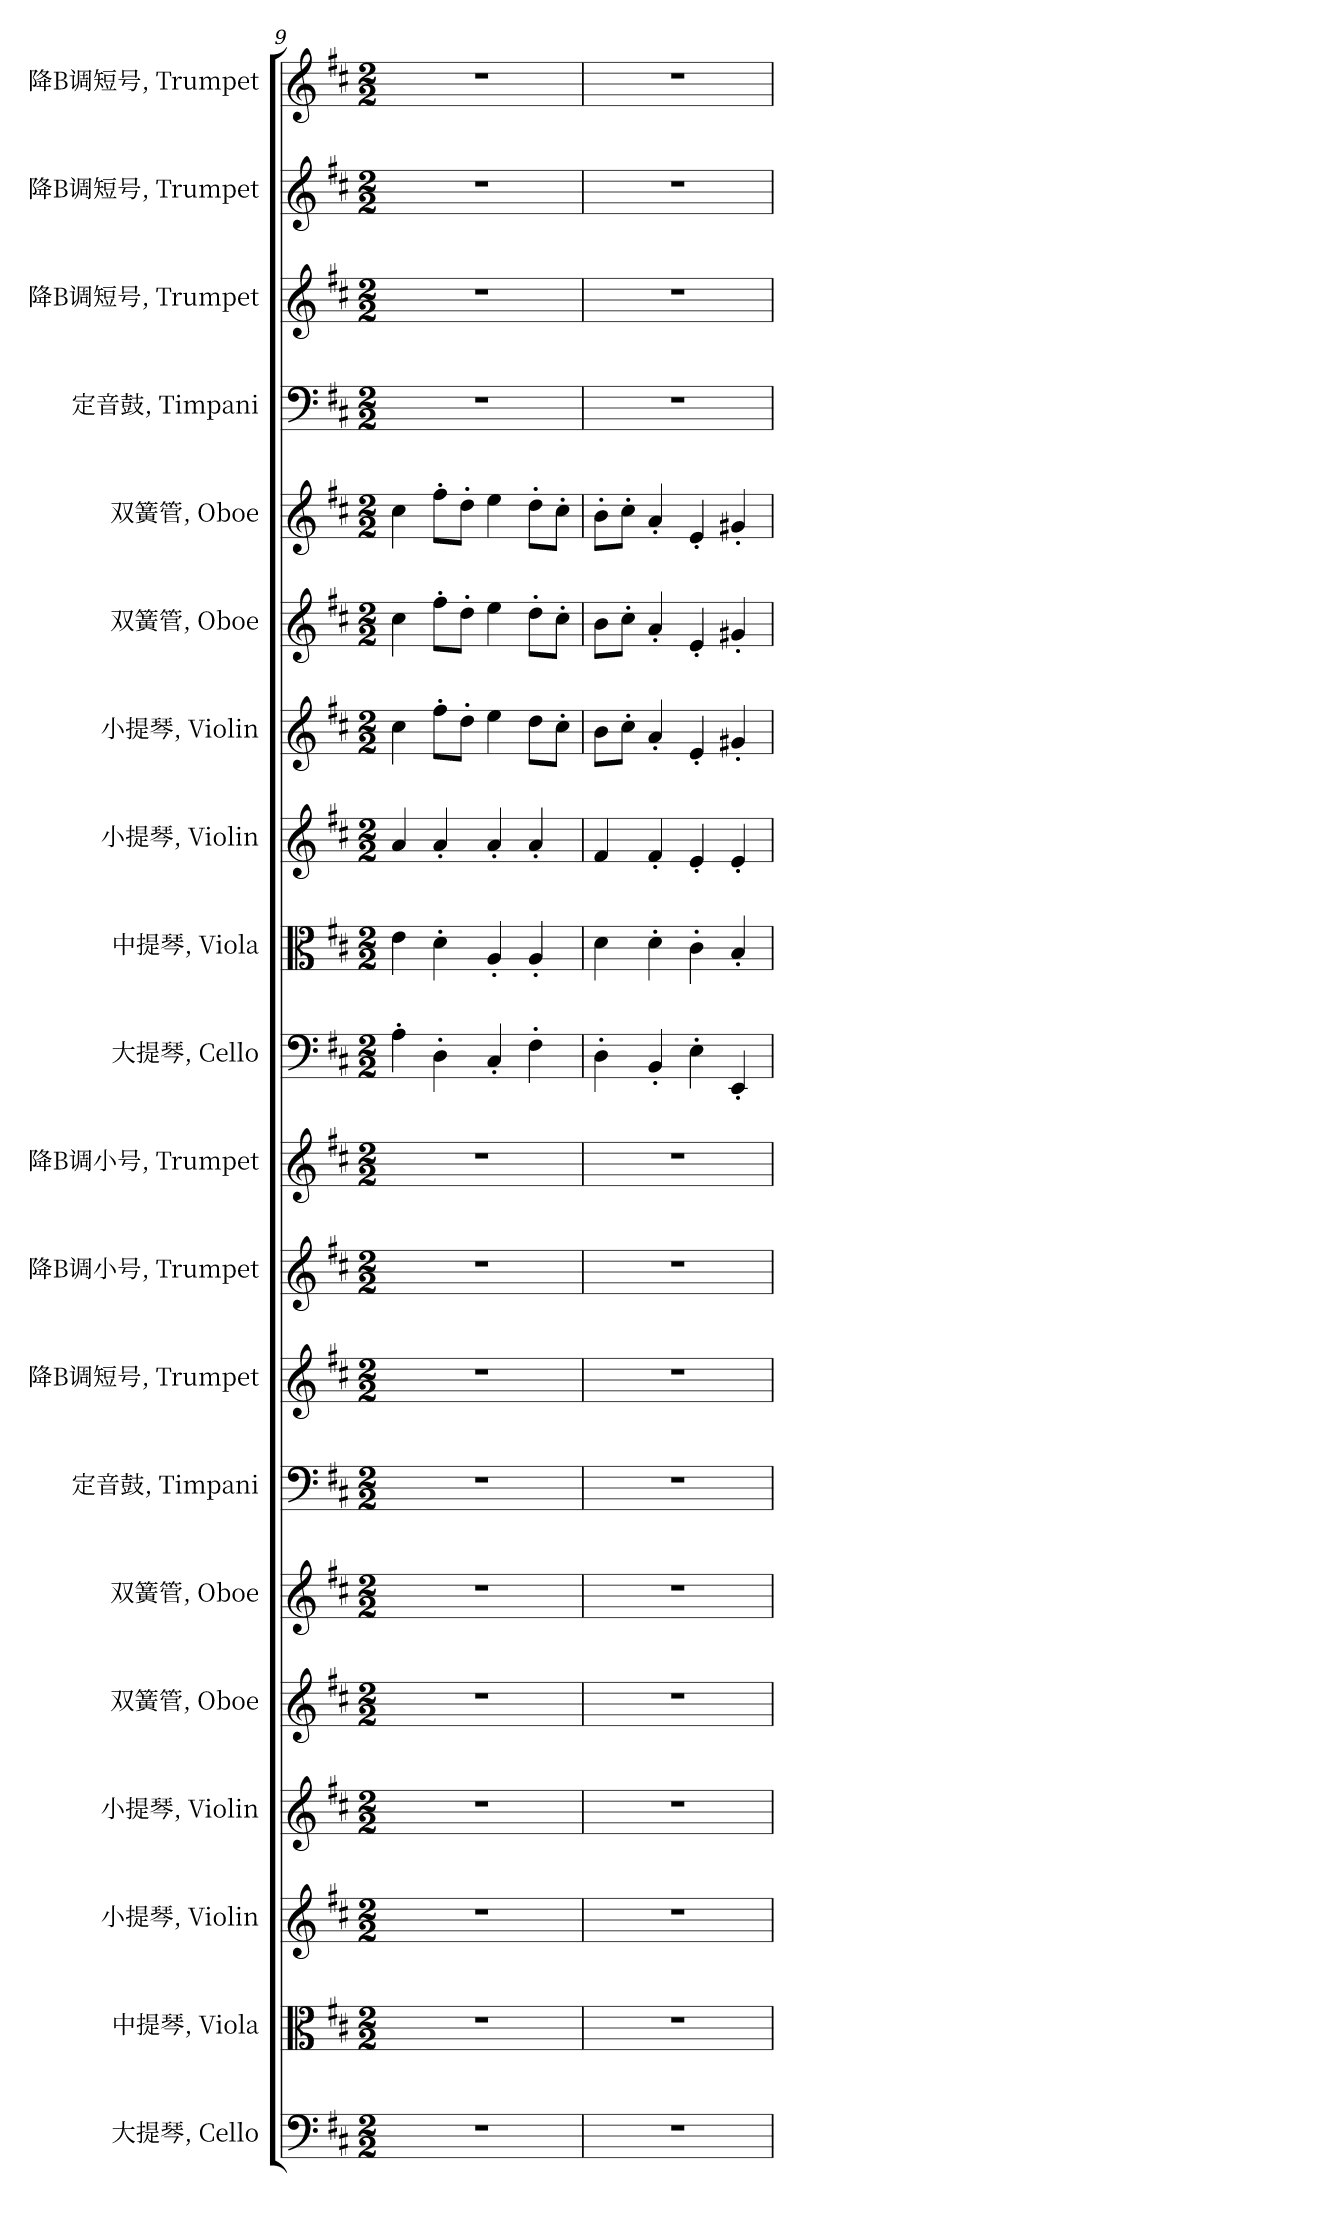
**kern	**kern	**kern	**kern	**kern	**kern	**kern	**kern	**kern	**kern	**kern	**kern	**kern	**kern	**kern	**kern	**kern	**kern	**kern	**kern
*part20	*part19	*part18	*part17	*part16	*part15	*part14	*part13	*part12	*part11	*part10	*part9	*part8	*part7	*part6	*part5	*part4	*part3	*part2	*part1
*staff20	*staff19	*staff18	*staff17	*staff16	*staff15	*staff14	*staff13	*staff12	*staff11	*staff10	*staff9	*staff8	*staff7	*staff6	*staff5	*staff4	*staff3	*staff2	*staff1
*I"大提琴, Cello	*I"中提琴, Viola	*I"小提琴, Violin	*I"小提琴, Violin	*I"双簧管, Oboe	*I"双簧管, Oboe	*I"定音鼓, Timpani	*I"降B调短号, Trumpet	*I"降B调小号, Trumpet	*I"降B调小号, Trumpet	*I"大提琴, Cello	*I"中提琴, Viola	*I"小提琴, Violin	*I"小提琴, Violin	*I"双簧管, Oboe	*I"双簧管, Oboe	*I"定音鼓, Timpani	*I"降B调短号, Trumpet	*I"降B调短号, Trumpet	*I"降B调短号, Trumpet
*	*I'Vla.	*I'Vln.	*I'Vln.	*I'Ob.	*I'Ob.	*I'Timp.	*	*I'B♭ Tpt.	*I'B♭ Tpt.	*	*I'Vla.	*I'Vln.	*I'Vln.	*I'Ob.	*I'Ob.	*I'Timp.	*	*	*
*clefF4	*clefC3	*clefG2	*clefG2	*clefG2	*clefG2	*clefF4	*clefG2	*clefG2	*clefG2	*clefF4	*clefC3	*clefG2	*clefG2	*clefG2	*clefG2	*clefF4	*clefG2	*clefG2	*clefG2
*	*	*	*	*	*	*	*ITrd1c2	*ITrd1c2	*ITrd1c2	*	*	*	*	*	*	*	*ITrd1c2	*ITrd1c2	*ITrd1c2
*k[f#c#]	*k[f#c#]	*k[f#c#]	*k[f#c#]	*k[f#c#]	*k[f#c#]	*k[f#c#]	*k[]	*k[]	*k[]	*k[f#c#]	*k[f#c#]	*k[f#c#]	*k[f#c#]	*k[f#c#]	*k[f#c#]	*k[f#c#]	*k[]	*k[]	*k[]
*M2/2	*M2/2	*M2/2	*M2/2	*M2/2	*M2/2	*M2/2	*M2/2	*M2/2	*M2/2	*M2/2	*M2/2	*M2/2	*M2/2	*M2/2	*M2/2	*M2/2	*M2/2	*M2/2	*M2/2
=9	=9	=9	=9	=9	=9	=9	=9	=9	=9	=9	=9	=9	=9	=9	=9	=9	=9	=9	=9
1r	1r	1r	1r	1r	1r	1r	1r	1r	1r	4A'\	4e\	4a/	4cc#\	4cc#\	4cc#\	1r	1r	1r	1r
.	.	.	.	.	.	.	.	.	.	4D'\	4d'\	4a'/	8ff#'\L	8ff#'\L	8ff#'\L	.	.	.	.
.	.	.	.	.	.	.	.	.	.	.	.	.	8dd'\J	8dd'\J	8dd'\J	.	.	.	.
.	.	.	.	.	.	.	.	.	.	4C#'/	4A'/	4a'/	4ee\	4ee\	4ee\	.	.	.	.
.	.	.	.	.	.	.	.	.	.	4F#'\	4A'/	4a'/	8dd\L	8dd'\L	8dd'\L	.	.	.	.
.	.	.	.	.	.	.	.	.	.	.	.	.	8cc#'\J	8cc#'\J	8cc#'\J	.	.	.	.
=10	=10	=10	=10	=10	=10	=10	=10	=10	=10	=10	=10	=10	=10	=10	=10	=10	=10	=10	=10
1r	1r	1r	1r	1r	1r	1r	1r	1r	1r	4D'\	4d\	4f#/	8b\L	8b\L	8b'\L	1r	1r	1r	1r
.	.	.	.	.	.	.	.	.	.	.	.	.	8cc#'\J	8cc#'\J	8cc#'\J	.	.	.	.
.	.	.	.	.	.	.	.	.	.	4BB'/	4d'\	4f#'/	4a'/	4a'/	4a'/	.	.	.	.
.	.	.	.	.	.	.	.	.	.	4E'\	4c#'\	4e'/	4e'/	4e'/	4e'/	.	.	.	.
.	.	.	.	.	.	.	.	.	.	4EE'/	4B'/	4e'/	4g#X'/	4g#X'/	4g#X'/	.	.	.	.
=	=	=	=	=	=	=	=	=	=	=	=	=	=	=	=	=	=	=	=
*-	*-	*-	*-	*-	*-	*-	*-	*-	*-	*-	*-	*-	*-	*-	*-	*-	*-	*-	*-
